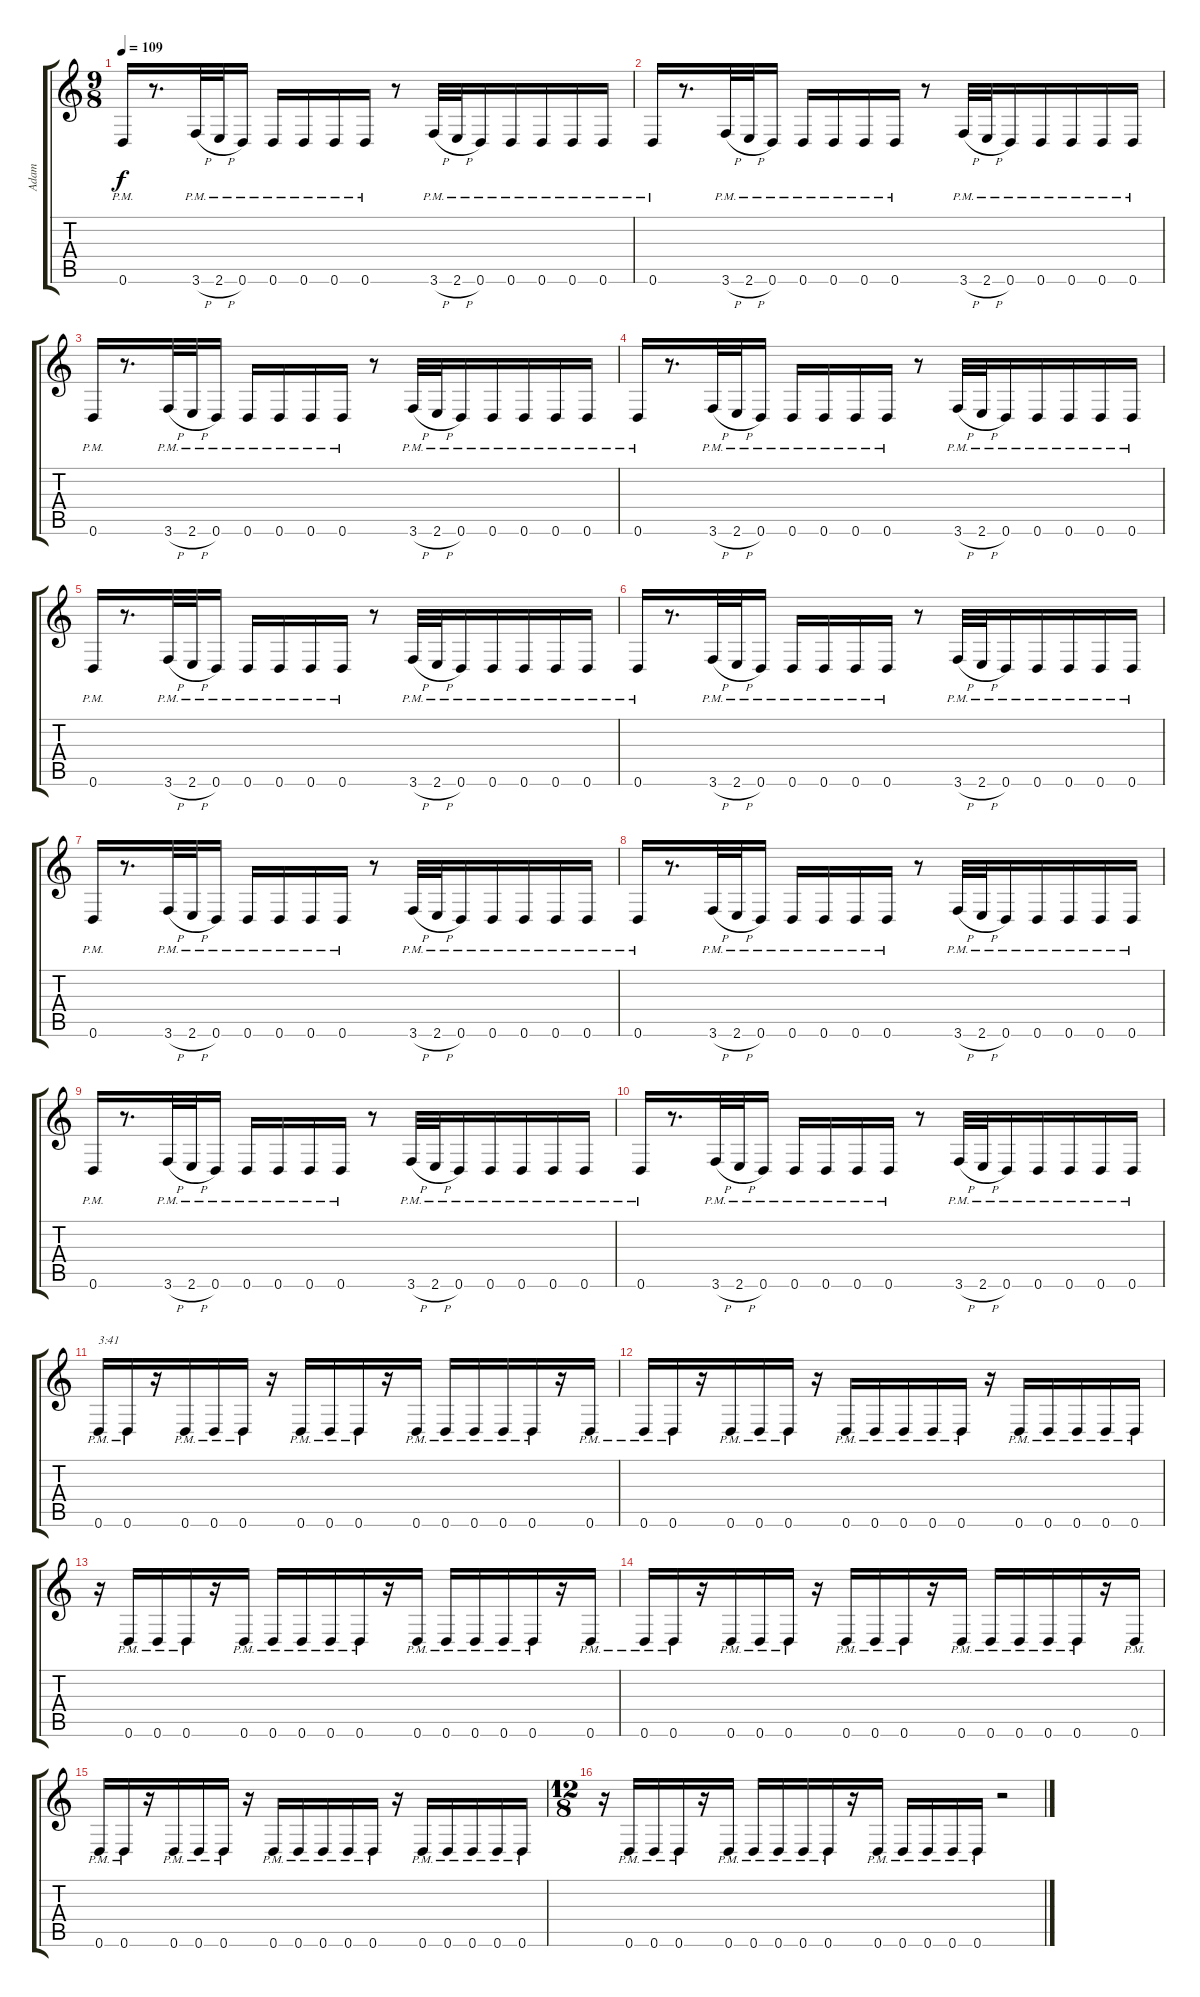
\track ("Adam" "Adam") {instrument distortionguitar}
\staff {score tabs}
\tuning (E4 B3 G3 D3 A2 D2) {hide}
\ts (9 8)
\tempo 109
\clef g2
\ks c
0.6{pm}.16{dy f} r.8{d} 3.6{h pm}.32 2.6{h pm}.32 0.6{pm}.16 0.6{pm}.16 0.6{pm}.16 0.6{pm}.16 0.6{pm}.16 r.8 3.6{h pm}.32 2.6{h pm}.32 0.6{pm}.16 0.6{pm}.16 0.6{pm}.16 0.6{pm}.16 0.6{pm}.16 |
0.6{pm}.16 r.8{d} 3.6{h pm}.32 2.6{h pm}.32 0.6{pm}.16 0.6{pm}.16 0.6{pm}.16 0.6{pm}.16 0.6{pm}.16 r.8 3.6{h pm}.32 2.6{h pm}.32 0.6{pm}.16 0.6{pm}.16 0.6{pm}.16 0.6{pm}.16 0.6{pm}.16 |
0.6{pm}.16 r.8{d} 3.6{h pm}.32 2.6{h pm}.32 0.6{pm}.16 0.6{pm}.16 0.6{pm}.16 0.6{pm}.16 0.6{pm}.16 r.8 3.6{h pm}.32 2.6{h pm}.32 0.6{pm}.16 0.6{pm}.16 0.6{pm}.16 0.6{pm}.16 0.6{pm}.16 |
0.6{pm}.16 r.8{d} 3.6{h pm}.32 2.6{h pm}.32 0.6{pm}.16 0.6{pm}.16 0.6{pm}.16 0.6{pm}.16 0.6{pm}.16 r.8 3.6{h pm}.32 2.6{h pm}.32 0.6{pm}.16 0.6{pm}.16 0.6{pm}.16 0.6{pm}.16 0.6{pm}.16 |
0.6{pm}.16 r.8{d} 3.6{h pm}.32 2.6{h pm}.32 0.6{pm}.16 0.6{pm}.16 0.6{pm}.16 0.6{pm}.16 0.6{pm}.16 r.8 3.6{h pm}.32 2.6{h pm}.32 0.6{pm}.16 0.6{pm}.16 0.6{pm}.16 0.6{pm}.16 0.6{pm}.16 |
0.6{pm}.16 r.8{d} 3.6{h pm}.32 2.6{h pm}.32 0.6{pm}.16 0.6{pm}.16 0.6{pm}.16 0.6{pm}.16 0.6{pm}.16 r.8 3.6{h pm}.32 2.6{h pm}.32 0.6{pm}.16 0.6{pm}.16 0.6{pm}.16 0.6{pm}.16 0.6{pm}.16 |
0.6{pm}.16 r.8{d} 3.6{h pm}.32 2.6{h pm}.32 0.6{pm}.16 0.6{pm}.16 0.6{pm}.16 0.6{pm}.16 0.6{pm}.16 r.8 3.6{h pm}.32 2.6{h pm}.32 0.6{pm}.16 0.6{pm}.16 0.6{pm}.16 0.6{pm}.16 0.6{pm}.16 |
0.6{pm}.16 r.8{d} 3.6{h pm}.32 2.6{h pm}.32 0.6{pm}.16 0.6{pm}.16 0.6{pm}.16 0.6{pm}.16 0.6{pm}.16 r.8 3.6{h pm}.32 2.6{h pm}.32 0.6{pm}.16 0.6{pm}.16 0.6{pm}.16 0.6{pm}.16 0.6{pm}.16 |
0.6{pm}.16 r.8{d} 3.6{h pm}.32 2.6{h pm}.32 0.6{pm}.16 0.6{pm}.16 0.6{pm}.16 0.6{pm}.16 0.6{pm}.16 r.8 3.6{h pm}.32 2.6{h pm}.32 0.6{pm}.16 0.6{pm}.16 0.6{pm}.16 0.6{pm}.16 0.6{pm}.16 |
0.6{pm}.16 r.8{d} 3.6{h pm}.32 2.6{h pm}.32 0.6{pm}.16 0.6{pm}.16 0.6{pm}.16 0.6{pm}.16 0.6{pm}.16 r.8 3.6{h pm}.32 2.6{h pm}.32 0.6{pm}.16 0.6{pm}.16 0.6{pm}.16 0.6{pm}.16 0.6{pm}.16 |
0.6{pm}.16{txt "3:41"} 0.6{pm}.16 r.16 0.6{pm}.16 0.6{pm}.16 0.6{pm}.16 r.16 0.6{pm}.16 0.6{pm}.16 0.6{pm}.16 r.16 0.6{pm}.16 0.6{pm}.16 0.6{pm}.16 0.6{pm}.16 0.6{pm}.16 r.16 0.6{pm}.16 |
0.6{pm}.16 0.6{pm}.16 r.16 0.6{pm}.16 0.6{pm}.16 0.6{pm}.16 r.16 0.6{pm}.16 0.6{pm}.16 0.6{pm}.16 0.6{pm}.16 0.6{pm}.16 r.16 0.6{pm}.16 0.6{pm}.16 0.6{pm}.16 0.6{pm}.16 0.6{pm}.16 |
r.16 0.6{pm}.16 0.6{pm}.16 0.6{pm}.16 r.16 0.6{pm}.16 0.6{pm}.16 0.6{pm}.16 0.6{pm}.16 0.6{pm}.16 r.16 0.6{pm}.16 0.6{pm}.16 0.6{pm}.16 0.6{pm}.16 0.6{pm}.16 r.16 0.6{pm}.16 |
0.6{pm}.16 0.6{pm}.16 r.16 0.6{pm}.16 0.6{pm}.16 0.6{pm}.16 r.16 0.6{pm}.16 0.6{pm}.16 0.6{pm}.16 r.16 0.6{pm}.16 0.6{pm}.16 0.6{pm}.16 0.6{pm}.16 0.6{pm}.16 r.16 0.6{pm}.16 |
0.6{pm}.16 0.6{pm}.16 r.16 0.6{pm}.16 0.6{pm}.16 0.6{pm}.16 r.16 0.6{pm}.16 0.6{pm}.16 0.6{pm}.16 0.6{pm}.16 0.6{pm}.16 r.16 0.6{pm}.16 0.6{pm}.16 0.6{pm}.16 0.6{pm}.16 0.6{pm}.16 |
\ts (12 8)
r.16 0.6{pm}.16 0.6{pm}.16 0.6{pm}.16 r.16 0.6{pm}.16 0.6{pm}.16 0.6{pm}.16 0.6{pm}.16 0.6{pm}.16 r.16 0.6{pm}.16 0.6{pm}.16 0.6{pm}.16 0.6{pm}.16 0.6{pm}.16 r.2
